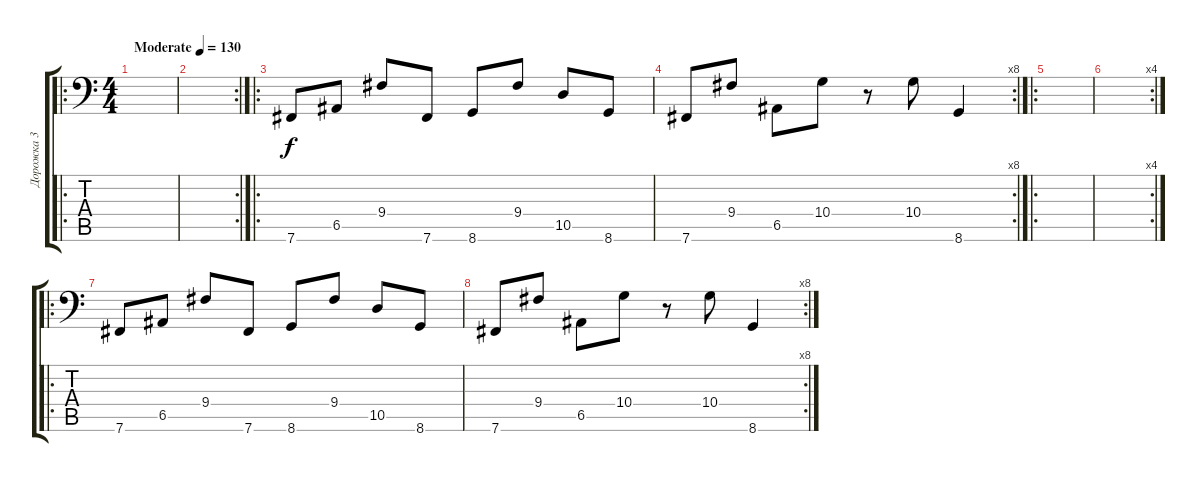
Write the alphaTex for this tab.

\track ("Дорожка 3" "Дорожка 3") {mute instrument electricbasspick}
\staff {score tabs}
\tuning (B2 Gb2 D2 A1 E1 B0) {hide}
\ro
\ts (4 4)
\tempo (130 "Moderate")
\clef f4
\ks c
|
\rc 2
|
\ro
7.6.8 6.5.8 9.4.8 7.6.8 8.6.8 9.4.8 10.5.8 8.6.8 |
\rc 8
7.6.8 9.4.8 6.5.8 10.4.8 r.8 10.4.8 8.6.4 |
\ro
|
\rc 4
|
\ro
7.6.8 6.5.8 9.4.8 7.6.8 8.6.8 9.4.8 10.5.8 8.6.8 |
\rc 8
7.6.8 9.4.8 6.5.8 10.4.8 r.8 10.4.8 8.6.4
